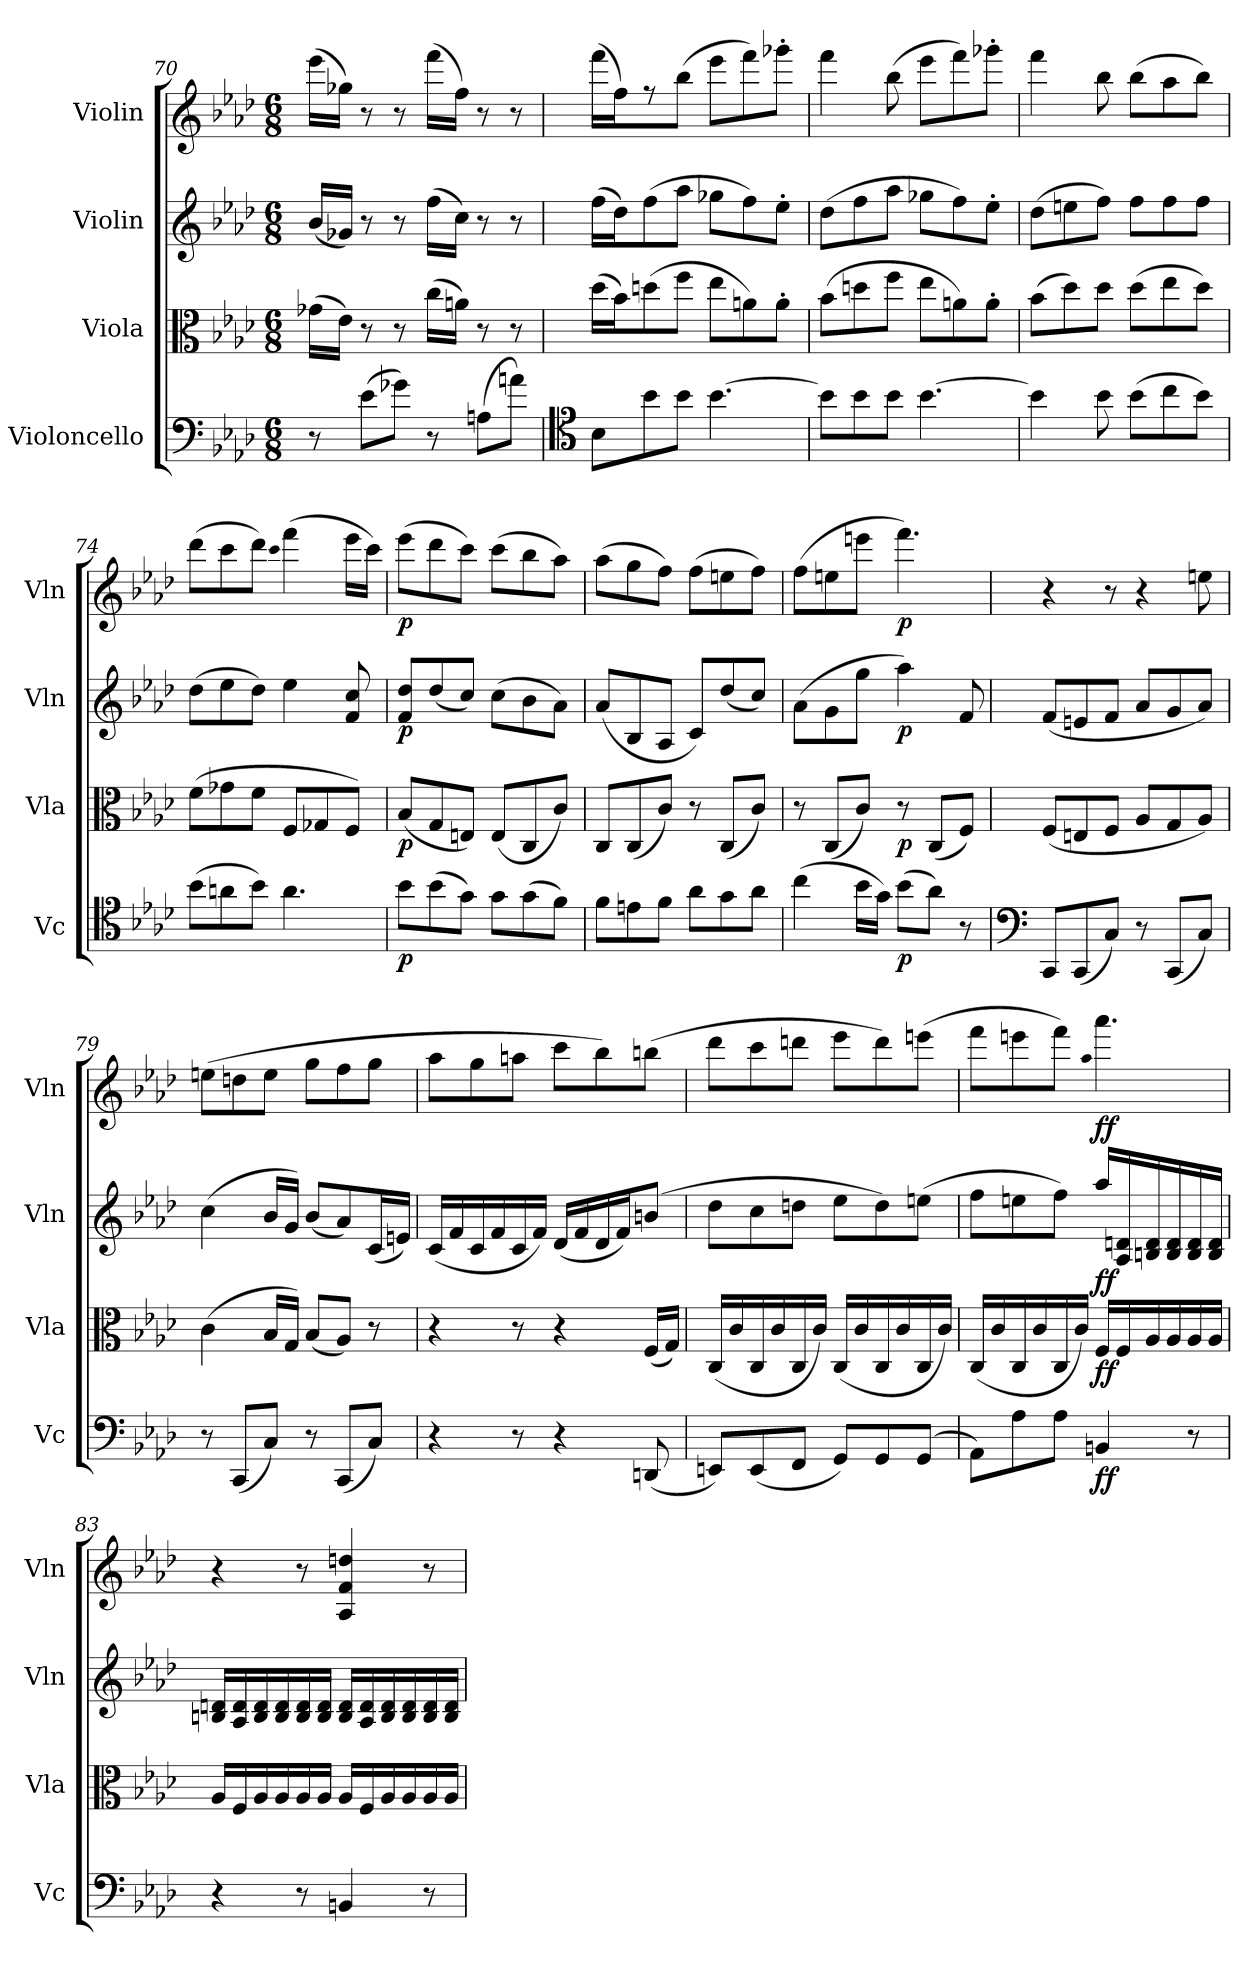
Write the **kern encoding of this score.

**kern	**dynam	**kern	**dynam	**kern	**dynam	**kern	**dynam
*part4	*part4	*part3	*part3	*part2	*part2	*part1	*part1
*staff4	*staff4	*staff3	*staff3	*staff2	*staff2	*staff1	*staff1
*I"Violoncello	*	*I"Viola	*	*I"Violin	*	*I"Violin	*
*I'Vc	*	*I'Vla	*	*I'Vln	*	*I'Vln	*
*clefF4	*	*clefC3	*	*clefG2	*	*clefG2	*
*k[b-e-a-d-]	*	*k[b-e-a-d-]	*	*k[b-e-a-d-]	*	*k[b-e-a-d-]	*
*f:	*	*f:	*	*f:	*	*f:	*
*M6/8	*	*M6/8	*	*M6/8	*	*M6/8	*
=70	=70	=70	=70	=70	=70	=70	=70
8r	.	(16g-X\LL	.	(16b-/LL	.	(16eee-\LL	.
.	.	16e-\JJ)	.	16g-X/JJ)	.	16gg-X\JJ)	.
(8e-\L	.	8r	.	8r	.	8r	.
8g-X\J)	.	8r	.	8r	.	8r	.
8r	.	(16cc\LL	.	(16ff\LL	.	(16fff\LL	.
.	.	16an\JJ)	.	16cc\JJ)	.	16ff\JJ)	.
(8An\L	.	8r	.	8r	.	8r	.
8an\J)	.	8r	.	8r	.	8r	.
=71	=71	=71	=71	=71	=71	=71	=71
*clefC4	*	*	*	*	*	*	*
8B-\L	.	(16dd-\LL	.	(16ff\LL	.	(16fff\LL	.
.	.	16b-\J)	.	16dd-\J)	.	16ff\J)	.
8b-\	.	(8ddn\	.	(8ff\	.	8r	.
8b-\J	.	8ff\J	.	8aa-\J	.	(8bb-\J	.
[4.b-\	.	8ee-\L	.	8gg-X\L	.	8eee-\L	.
.	.	8an\)	.	8ff\)	.	8fff\)	.
.	.	8a'\J	.	8ee-'\J	.	8ggg-X'\J	.
=72	=72	=72	=72	=72	=72	=72	=72
8b-\L]	.	(8b-\L	.	(8dd-\L	.	4fff\	.
8b-\	.	8ddn\	.	8ff\	.	.	.
8b-\J	.	8ff\J	.	8aa-\J	.	(8bb-\	.
[4.b-\	.	8ee-\L	.	8gg-X\L	.	8eee-\L	.
.	.	8an\)	.	8ff\)	.	8fff\)	.
.	.	8a'\J	.	8ee-'\J	.	8ggg-X'\J	.
=73	=73	=73	=73	=73	=73	=73	=73
4b-\]	.	(8b-\L	.	(8dd-\L	.	4fff\	.
.	.	8dd-\)	.	8een\	.	.	.
8b-\	.	8dd-\J	.	8ff\J)	.	8bb-\	.
(8b-\L	.	(8dd-\L	.	8ff\L	.	(8bb-\L	.
8cc\	.	8ee-\	.	8ff\	.	8aa-\	.
8b-\J)	.	8dd-\J)	.	8ff\J	.	8bb-\J)	.
=74	=74	=74	=74	=74	=74	=74	=74
(8b-\L	.	(8f\L	.	(8dd-\L	.	(8ddd-\L	.
8an\	.	8g-X\	.	8ee-\	.	8ccc\	.
8b-\J)	.	8f\J	.	8dd-\J)	.	8ddd-\J)	.
.	.	.	.	.	.	qccc	.
4.a\	.	8F/L	.	4ee-\	.	(4fff\	.
.	.	8G-X/	.	.	.	.	.
.	.	8F/J)	.	8f/ 8cc/	.	16eee-\LL	.
.	.	.	.	.	.	16ccc\JJ)	.
=75	=75	=75	=75	=75	=75	=75	=75
8b-\L	p	(8B-/L	p	8f/ 8dd-/L	p	(8eee-\L	p
(8b-\	.	8G/	.	(8dd-/	.	8ddd-\	.
8g\J)	.	8En/J)	.	8cc/J)	.	8ccc\J)	.
8g\L	.	(8E/L	.	(8cc\L	.	(8ccc\L	.
(8g\	.	8C/	.	8b-\	.	8bb-\	.
8f\J)	.	8c/J)	.	8a-\J)	.	8aa-\J)	.
=76	=76	=76	=76	=76	=76	=76	=76
8f\L	.	8C/L	.	(8a-/L	.	(8aa-\L	.
8en\	.	(8C/	.	8B-/	.	8gg\	.
8f\J	.	8c/J)	.	8A-/J	.	8ff\J)	.
8a-\L	.	8r	.	8c/L)	.	(8ff\L	.
8g\	.	(8C/L	.	(8dd-/	.	8een\	.
8a-\J	.	8c/J)	.	8cc/J)	.	8ff\J)	.
=77	=77	=77	=77	=77	=77	=77	=77
(4cc\	.	8r	.	(8a-\L	.	(8ff\L	.
.	.	(8C/L	.	8g\	.	8een\	.
16b-\LL	.	8c/J)	.	8gg\J	.	8eeen\J	.
16g\JJ)	.	.	.	.	.	.	.
(8b-\L	p	8r	p	4aa-\)	p	4.fff\)	p
8a-\J)	.	(8C/L	.	.	.	.	.
8r	.	8F/J)	.	8f/	.	.	.
=78	=78	=78	=78	=78	=78	=78	=78
*clefF4	*	*	*	*	*	*	*
8CC/L	.	(8F/L	.	(8f/L	.	4r	.
(8CC/	.	8En/	.	8en/	.	.	.
8C/J)	.	8F/J	.	8f/J	.	8r	.
8r	.	8A-/L	.	8a-/L	.	4r	.
(8CC/L	.	8G/	.	8g/	.	.	.
8C/J)	.	8A-/J)	.	8a-/J)	.	8een\	.
=79	=79	=79	=79	=79	=79	=79	=79
8r	.	(4c\	.	(4cc\	.	(8een\L	.
(8CC/L	.	.	.	.	.	8ddn\	.
8C/J)	.	16B-/LL	.	16b-/LL	.	8ee\J	.
.	.	16G/JJ)	.	16g/JJ)	.	.	.
8r	.	(8B-/L	.	(8b-/L	.	8gg\L	.
(8CC/L	.	8A-/J)	.	8a-/)	.	8ff\	.
8C/J)	.	8r	.	(16c/L	.	8gg\J	.
.	.	.	.	16en/JJ)	.	.	.
=80	=80	=80	=80	=80	=80	=80	=80
4r	.	4r	.	(16c/LL	.	8aa-\L	.
.	.	.	.	16f/	.	.	.
.	.	.	.	16c/	.	8gg\	.
.	.	.	.	16f/	.	.	.
8r	.	8r	.	16c/	.	8aan\J	.
.	.	.	.	16f/JJ)	.	.	.
4r	.	4r	.	(16d-/LL	.	8ccc\L	.
.	.	.	.	16f/	.	.	.
.	.	.	.	16d-/	.	8bb-\)	.
.	.	.	.	16f/J)	.	.	.
(8DDn/	.	(16F/LL	.	(8bn/J	.	(8bbn\J	.
.	.	16G/JJ)	.	.	.	.	.
=81	=81	=81	=81	=81	=81	=81	=81
8EEn/L)	.	(16C/LL	.	8dd-\L	.	8ddd-\L	.
.	.	16c/	.	.	.	.	.
(8EE/	.	16C/	.	8cc\	.	8ccc\	.
.	.	16c/	.	.	.	.	.
8FF/J	.	16C/	.	8ddn\J	.	8dddn\J	.
.	.	16c/JJ)	.	.	.	.	.
8GG/L)	.	(16C/LL	.	8ee-\L	.	8eee-\L	.
.	.	16c/	.	.	.	.	.
8GG/	.	16C/	.	8dd\)	.	8ddd\)	.
.	.	16c/	.	.	.	.	.
(8GG/J	.	16C/	.	(8een\J	.	(8eeen\J	.
.	.	16c/JJ)	.	.	.	.	.
=82	=82	=82	=82	=82	=82	=82	=82
8AA-\L)	.	(16C/LL	.	8ff\L	.	8fff\L	.
.	.	16c/	.	.	.	.	.
8A-\	.	16C/	.	8een\	.	8eeen\	.
.	.	16c/	.	.	.	.	.
8A-\J	.	16C/	.	8ff\J)	.	8fff\J)	.
.	.	16c/JJ)	.	.	.	.	.
.	.	.	.	.	.	qaa-	.
4BBn/	ff	16F/LL	ff	16aa-/LL	ff	4.aaa-\	ff
.	.	16F/	.	16A-/ 16dn/	.	.	.
.	.	16A-/	.	16Bn/ 16d/	.	.	.
.	.	16A-/	.	16B/ 16d/	.	.	.
8r	.	16A-/	.	16B/ 16d/	.	.	.
.	.	16A-/JJ	.	16B/ 16d/JJ	.	.	.
=83	=83	=83	=83	=83	=83	=83	=83
4r	.	16A-/LL	.	16Bn/ 16dn/LL	.	4r	.
.	.	16F/	.	16A-/ 16d/	.	.	.
.	.	16A-/	.	16B/ 16d/	.	.	.
.	.	16A-/	.	16B/ 16d/	.	.	.
8r	.	16A-/	.	16B/ 16d/	.	8r	.
.	.	16A-/JJ	.	16B/ 16d/JJ	.	.	.
4BBn/	.	16A-/LL	.	16B/ 16d/LL	.	4A-/ 4f/ 4ddn/	.
.	.	16F/	.	16A-/ 16d/	.	.	.
.	.	16A-/	.	16B/ 16d/	.	.	.
.	.	16A-/	.	16B/ 16d/	.	.	.
8r	.	16A-/	.	16B/ 16d/	.	8r	.
.	.	16A-/JJ	.	16B/ 16d/JJ	.	.	.
=	=	=	=	=	=	=	=
*-	*-	*-	*-	*-	*-	*-	*-
